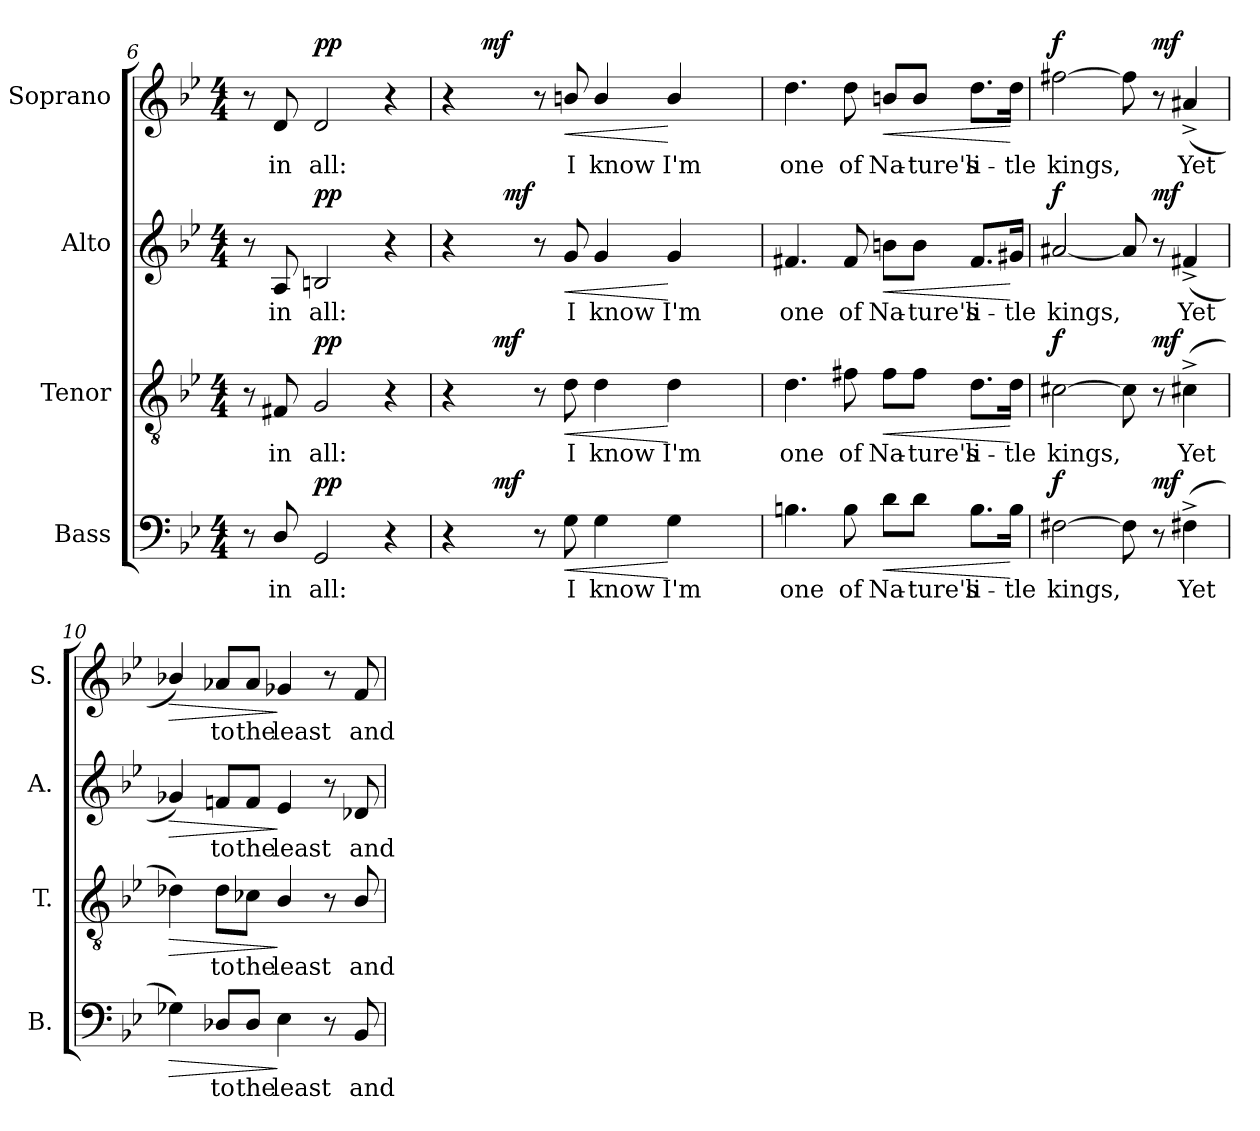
**kern	**text	**dynam	**kern	**text	**dynam	**kern	**text	**dynam	**kern	**text	**dynam
*part4	*part4	*part4	*part3	*part3	*part3	*part2	*part2	*part2	*part1	*part1	*part1
*staff4	*staff4	*staff4	*staff3	*staff3	*staff3	*staff2	*staff2	*staff2	*staff1	*staff1	*staff1
*I"Bass	*	*	*I"Tenor	*	*	*I"Alto	*	*	*I"Soprano	*	*
*I'B.	*	*	*I'T.	*	*	*I'A.	*	*	*I'S.	*	*
*clefF4	*	*	*clefGv2	*	*	*clefG2	*	*	*clefG2	*	*
*	*	*	*ITrd7c12	*	*	*	*	*	*	*	*
*k[b-e-]	*	*	*k[b-e-]	*	*	*k[b-e-]	*	*	*k[b-e-]	*	*
*B-:	*	*	*B-:	*	*	*B-:	*	*	*B-:	*	*
*M4/4	*	*	*M4/4	*	*	*M4/4	*	*	*M4/4	*	*
=6	=6	=6	=6	=6	=6	=6	=6	=6	=6	=6	=6
8r	.	.	8r	.	.	8r	.	.	8r	.	.
!	!LO:LY:b:color=#000000	!	!	!	!	!	!	!	!	!	!
!	!	!	!	!LO:LY:b:color=#000000	!	!	!	!	!	!	!
!	!	!	!	!	!	!	!LO:LY:b:color=#000000	!	!	!	!
!	!	!	!	!	!	!	!	!	!	!LO:LY:b:color=#000000	!
8Di/	in	.	8FF#Xi/	in	.	8Ai/	in	.	8di/	in	.
!	!LO:LY:b:color=#000000	!	!	!	!	!	!	!	!	!	!
!	!	!	!	!LO:LY:b:color=#000000	!	!	!	!	!	!	!
!	!	!	!	!	!	!	!LO:LY:b:color=#000000	!	!	!	!
!	!	!	!	!	!	!	!	!	!	!LO:LY:b:color=#000000	!
2GGi/	all:	pp	2GGi/	all:	pp	2Bni/	all:	pp	2di/	all:	pp
4r	.	.	4r	.	.	4r	.	.	4r	.	.
=7	=7	=7	=7	=7	=7	=7	=7	=7	=7	=7	=7
*^	*	*	*^	*	*	*^	*	*	*^	*	*
4r	16ryy	.	.	4r	16ryy	.	.	4r	8ryy	.	.	4r	16ryy	.	.
.	32ryy	.	.	.	32ryy	.	.	.	.	.	.	.	32ryy	.	.
.	64ryy	.	.	.	64ryy	.	.	.	.	.	.	.	128ryy	.	.
.	.	.	.	.	.	.	.	.	.	.	.	.	512ryy	.	.
.	.	.	.	.	.	.	.	.	.	.	.	.	2ryy	.	mf
.	128ryy	.	.	.	128ryy	.	.	.	.	.	.	.	.	.	.
.	1024ryy	.	.	.	1024ryy	.	.	.	.	.	.	.	.	.	.
.	2ryy	.	mf	.	2ryy	.	mf	.	.	.	.	.	.	.	.
.	.	.	.	.	.	.	.	.	256..ryy	.	.	.	.	.	.
.	.	.	.	.	.	.	.	.	2ryy	.	mf	.	.	.	.
8r	.	.	.	8r	.	.	.	8r	.	.	.	8r	.	.	.
!	!	!LO:LY:b:color=#000000	!LO:HP:b	!	!	!	!	!	!	!	!	!	!	!	!
!	!	!	!	!	!	!LO:LY:b:color=#000000	!LO:HP:b	!	!	!	!	!	!	!	!
!	!	!	!	!	!	!	!	!	!	!LO:LY:b:color=#000000	!LO:HP:b	!	!	!	!
!	!	!	!	!	!	!	!	!	!	!	!	!	!	!LO:LY:b:color=#000000	!LO:HP:b
8Gi\	.	I	<	8Di\	.	I	<	8gi/	.	I	<	8bni/	.	I	<
!	!	!LO:LY:b:color=#000000	!	!	!	!	!	!	!	!	!	!	!	!	!
!	!	!	!	!	!	!LO:LY:b:color=#000000	!	!	!	!	!	!	!	!	!
!	!	!	!	!	!	!	!	!	!	!LO:LY:b:color=#000000	!	!	!	!	!
!	!	!	!	!	!	!	!	!	!	!	!	!	!	!LO:LY:b:color=#000000	!
4Gi\	.	know	.	4Di\	.	know	.	4gi/	.	know	.	4bi/	.	know	.
.	.	.	.	.	.	.	.	.	.	.	.	.	4ryy	.	.
.	4ryy	.	.	.	4ryy	.	.	.	.	.	.	.	.	.	.
.	.	.	.	.	.	.	.	.	4ryy	.	.	.	.	.	.
!	!	!LO:LY:b:color=#000000	!	!	!	!	!	!	!	!	!	!	!	!	!
!	!	!	!	!	!	!LO:LY:b:color=#000000	!	!	!	!	!	!	!	!	!
!	!	!	!	!	!	!	!	!	!	!LO:LY:b:color=#000000	!	!	!	!	!
!	!	!	!	!	!	!	!	!	!	!	!	!	!	!LO:LY:b:color=#000000	!
4Gi\	.	I'm	[	4Di\	.	I'm	[	4gi/	.	I'm	[	4bi/	.	I'm	[
.	.	.	.	.	.	.	.	.	.	.	.	.	8ryy	.	.
.	8ryy	.	.	.	8ryy	.	.	.	.	.	.	.	.	.	.
.	.	.	.	.	.	.	.	.	16ryy	.	.	.	.	.	.
.	.	.	.	.	.	.	.	.	32ryy	.	.	.	.	.	.
.	.	.	.	.	.	.	.	.	64ryy	.	.	.	.	.	.
.	.	.	.	.	.	.	.	.	.	.	.	.	64ryy	.	.
.	.	.	.	.	.	.	.	.	128ryy	.	.	.	.	.	.
.	256..ryy	.	.	.	256..ryy	.	.	.	.	.	.	.	.	.	.
.	.	.	.	.	.	.	.	.	.	.	.	.	256.ryy	.	.
.	.	.	.	.	.	.	.	.	1024ryy	.	.	.	.	.	.
*v	*v	*	*	*	*	*	*	*v	*v	*	*	*v	*v	*	*
*	*	*	*v	*v	*	*	*	*	*	*	*	*
=8	=8	=8	=8	=8	=8	=8	=8	=8	=8	=8	=8
*^	*	*	*^	*	*	*^	*	*	*^	*	*
!	!	!LO:LY:b:color=#000000	!	!	!	!	!	!	!	!	!	!	!	!	!
*v	*v	*	*	*	*	*	*	*v	*v	*	*	*v	*v	*	*
*	*	*	*v	*v	*	*	*	*	*	*	*	*
*^	*	*	*^	*	*	*^	*	*	*^	*	*
!	!	!	!	!	!	!LO:LY:b:color=#000000	!	!	!	!	!	!	!	!	!
*v	*v	*	*	*	*	*	*	*v	*v	*	*	*v	*v	*	*
*	*	*	*v	*v	*	*	*	*	*	*	*	*
*^	*	*	*^	*	*	*^	*	*	*^	*	*
!	!	!	!	!	!	!	!	!	!	!LO:LY:b:color=#000000	!	!	!	!	!
*v	*v	*	*	*	*	*	*	*v	*v	*	*	*v	*v	*	*
*	*	*	*v	*v	*	*	*	*	*	*	*	*
*^	*	*	*^	*	*	*^	*	*	*^	*	*
!	!	!	!	!	!	!	!	!	!	!	!	!	!	!LO:LY:b:color=#000000	!
*v	*v	*	*	*	*	*	*	*v	*v	*	*	*v	*v	*	*
*	*	*	*v	*v	*	*	*	*	*	*	*	*
4.Bni\	one	.	4.Di\	one	.	4.f#Xi/	one	.	4.ddi\	one	.
!	!LO:LY:b:color=#000000	!	!	!	!	!	!	!	!	!	!
!	!	!	!	!LO:LY:b:color=#000000	!	!	!	!	!	!	!
!	!	!	!	!	!	!	!LO:LY:b:color=#000000	!	!	!	!
!	!	!	!	!	!	!	!	!	!	!LO:LY:b:color=#000000	!
8Bi\	of	.	8F#Xi\	of	.	8f#i/	of	.	8ddi\	of	.
!	!LO:LY:b:color=#000000	!LO:HP:b	!	!	!	!	!	!	!	!	!
!	!	!	!	!LO:LY:b:color=#000000	!LO:HP:b	!	!	!	!	!	!
!	!	!	!	!	!	!	!LO:LY:b:color=#000000	!LO:HP:b	!	!	!
!	!	!	!	!	!	!	!	!	!	!LO:LY:b:color=#000000	!LO:HP:b
8di\L	Na-	<	8F#i\L	Na-	<	8bni\L	Na-	<	8bni/L	Na-	<
!	!LO:LY:b:color=#000000	!	!	!	!	!	!	!	!	!	!
!	!	!	!	!LO:LY:b:color=#000000	!	!	!	!	!	!	!
!	!	!	!	!	!	!	!LO:LY:b:color=#000000	!	!	!	!
!	!	!	!	!	!	!	!	!	!	!LO:LY:b:color=#000000	!
8di\J	-ture's	.	8F#i\J	-ture's	.	8bi\J	-ture's	.	8bi/J	-ture's	.
!	!LO:LY:b:color=#000000	!	!	!	!	!	!	!	!	!	!
!	!	!	!	!LO:LY:b:color=#000000	!	!	!	!	!	!	!
!	!	!	!	!	!	!	!LO:LY:b:color=#000000	!	!	!	!
!	!	!	!	!	!	!	!	!	!	!LO:LY:b:color=#000000	!
8.Bi\L	li-	.	8.Di\L	li-	.	8.f#i/L	li-	.	8.ddi\L	li-	.
!	!LO:LY:b:color=#000000	!	!	!	!	!	!	!	!	!	!
!	!	!	!	!LO:LY:b:color=#000000	!	!	!	!	!	!	!
!	!	!	!	!	!	!	!LO:LY:b:color=#000000	!	!	!	!
!	!	!	!	!	!	!	!	!	!	!LO:LY:b:color=#000000	!
16Bi\Jk	-tle	[	16Di\Jk	-tle	[	16g#Xi/Jk	-tle	[	16ddi\Jk	-tle	[
!!LO:LB:g=z
=9	=9	=9	=9	=9	=9	=9	=9	=9	=9	=9	=9
!	!LO:LY:b:color=#000000	!	!	!	!	!	!	!	!	!	!
!	!	!	!	!LO:LY:b:color=#000000	!	!	!	!	!	!	!
!	!	!	!	!	!	!	!LO:LY:b:color=#000000	!	!	!	!
!	!	!	!	!	!	!	!	!	!	!LO:LY:b:color=#000000	!
[2F#Xi\	kings,	f	[2C#Xi\	kings,	f	[2a#Xi/	kings,	f	[2ff#Xi\	kings,	f
8F#i\]	.	.	8C#i\]	.	.	8a#i/]	.	.	8ff#i\]	.	.
8r	.	mf	8r	.	mf	8r	.	mf	8r	.	mf
!	!LO:LY:b:color=#000000	!	!	!	!	!	!	!	!	!	!
!	!	!	!	!LO:LY:b:color=#000000	!	!	!	!	!	!	!
!	!	!	!	!	!	!	!LO:LY:b:color=#000000	!	!	!	!
!	!	!	!	!	!	!	!	!	!	!LO:LY:b:color=#000000	!
(4F#X^i\	Yet	.	(4C#X^i\	Yet	.	(4f#X^i/	Yet	.	(4a#X^i/	Yet	.
=10	=10	=10	=10	=10	=10	=10	=10	=10	=10	=10	=10
!	!	!LO:HP:b	!	!	!LO:HP:b	!	!	!LO:HP:b	!	!	!LO:HP:b
4G-Xi\)	.	>	4D-Xi\)	.	>	4g-Xi/)	.	>	4b-Xi/)	.	>
!	!LO:LY:b:color=#000000	!	!	!	!	!	!	!	!	!	!
!	!	!	!	!LO:LY:b:color=#000000	!	!	!	!	!	!	!
!	!	!	!	!	!	!	!LO:LY:b:color=#000000	!	!	!	!
!	!	!	!	!	!	!	!	!	!	!LO:LY:b:color=#000000	!
8D-Xi/L	to	.	8D-i\L	to	.	8fni/L	to	.	8a-Xi/L	to	.
!	!LO:LY:b:color=#000000	!	!	!	!	!	!	!	!	!	!
!	!	!	!	!LO:LY:b:color=#000000	!	!	!	!	!	!	!
!	!	!	!	!	!	!	!LO:LY:b:color=#000000	!	!	!	!
!	!	!	!	!	!	!	!	!	!	!LO:LY:b:color=#000000	!
8D-i/J	the	.	8C-Xi\J	the	.	8fi/J	the	.	8a-i/J	the	.
!	!LO:LY:b:color=#000000	!	!	!	!	!	!	!	!	!	!
!	!	!	!	!LO:LY:b:color=#000000	!	!	!	!	!	!	!
!	!	!	!	!	!	!	!LO:LY:b:color=#000000	!	!	!	!
!	!	!	!	!	!	!	!	!	!	!LO:LY:b:color=#000000	!
4E-i\	least	]	4BB-i/	least	]	4e-i/	least	]	4g-Xi/	least	]
8r	.	.	8r	.	.	8r	.	.	8r	.	.
!	!LO:LY:b:color=#000000	!	!	!	!	!	!	!	!	!	!
!	!	!	!	!LO:LY:b:color=#000000	!	!	!	!	!	!	!
!	!	!	!	!	!	!	!LO:LY:b:color=#000000	!	!	!	!
!	!	!	!	!	!	!	!	!	!	!LO:LY:b:color=#000000	!
8BB-i/	and	.	8BB-i/	and	.	8d-Xi/	and	.	8fi/	and	.
=	=	=	=	=	=	=	=	=	=	=	=
*-	*-	*-	*-	*-	*-	*-	*-	*-	*-	*-	*-
